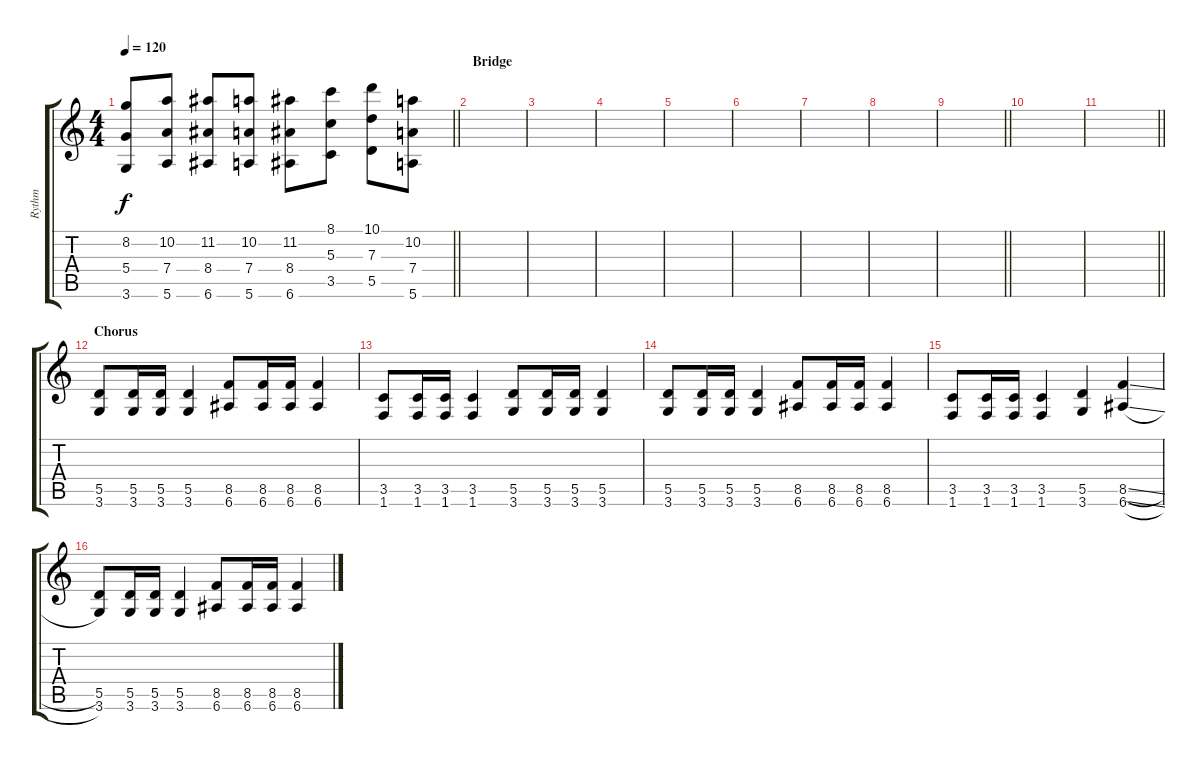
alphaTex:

\track ("Rythm" "Rythm") {instrument overdrivenguitar}
\staff {score tabs}
\tuning (E4 B3 G3 D3 A2 E2) {hide}
\ts (4 4)
\tempo 120
\clef g2
\barLineRight lightlight
\ks c
(8.2 5.4 3.6).8{dy f} (10.2 7.4 5.6).8 (11.2 8.4 6.6).8 (10.2 7.4 5.6).8 (11.2 8.4 6.6).8 (8.1 5.3 3.5).8 (10.1 7.3 5.5).8 (10.2 7.4 5.6).8 |
\section ("" "Bridge")
|
|
|
|
|
|
|
\barLineRight lightlight
|
|
\barLineRight lightlight
|
\section ("" "Chorus")
(5.5 3.6).8 (5.5 3.6).16 (5.5 3.6).16 (5.5 3.6).4 (8.5 6.6).8 (8.5 6.6).16 (8.5 6.6).16 (8.5 6.6).4 |
(3.5 1.6).8 (3.5 1.6).16 (3.5 1.6).16 (3.5 1.6).4 (5.5 3.6).8 (5.5 3.6).16 (5.5 3.6).16 (5.5 3.6).4 |
(5.5 3.6).8 (5.5 3.6).16 (5.5 3.6).16 (5.5 3.6).4 (8.5 6.6).8 (8.5 6.6).16 (8.5 6.6).16 (8.5 6.6).4 |
(3.5 1.6).8 (3.5 1.6).16 (3.5 1.6).16 (3.5 1.6).4 (5.5 3.6).4 (8.5{sl} 6.6{sl}).4 |
(5.5 3.6).8 (5.5 3.6).16 (5.5 3.6).16 (5.5 3.6).4 (8.5 6.6).8 (8.5 6.6).16 (8.5 6.6).16 (8.5 6.6).4
